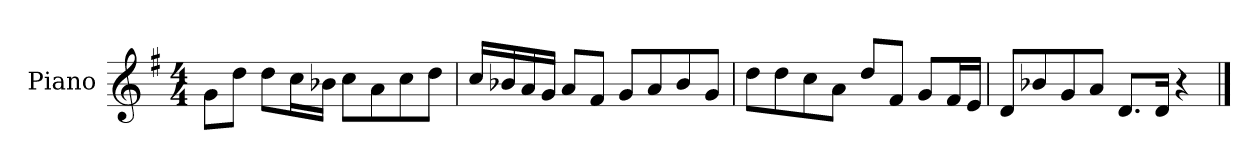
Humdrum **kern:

**kern
*part1
*staff1
*I"Piano
*I'P-no
*clefG2
*k[f#]
*M4/4
*MM90
=1
8g\L
8dd\J
8dd\L
16cc\L
16b-X\JJ
8cc\L
8a\
8cc\
8dd\J
=2
16cc/LL
16b-X/
16a/
16g/JJ
8a/L
8f#/J
8g/L
8a/
8b-/
8g/J
=3
8dd\L
8dd\
8cc\
8a\J
8dd/L
8f#/J
8g/L
16f#/L
16e/JJ
=4
8d/L
8b-X/
8g/
8a/J
8.d/L
16d/Jk
4r
==
*-
